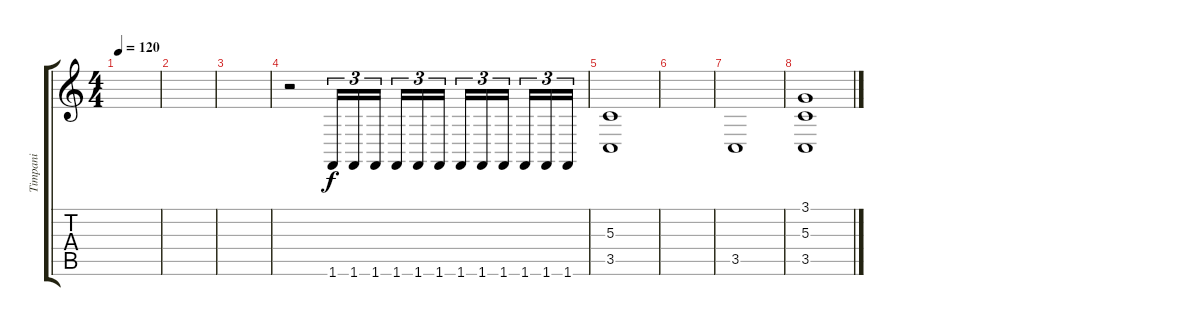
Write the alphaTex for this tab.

\track ("Timpani" "Timpani") {instrument acousticgrandpiano}
\staff {score tabs}
\tuning (E4 B3 G3 D3 A2 E2) {hide}
\ts (4 4)
\tempo 120
\clef g2
\ks c
|
|
|
r.2{volume 0} 1.6.16{tu (3 2) volume 13} 1.6.16{tu (3 2)} 1.6.16{tu (3 2)} 1.6.16{tu (3 2)} 1.6.16{tu (3 2)} 1.6.16{tu (3 2)} 1.6.16{tu (3 2)} 1.6.16{tu (3 2)} 1.6.16{tu (3 2)} 1.6.16{tu (3 2)} 1.6.16{tu (3 2)} 1.6.16{tu (3 2)} |
(5.3 3.5).1 |
|
3.5.1 |
(3.1 5.3 3.5).1
